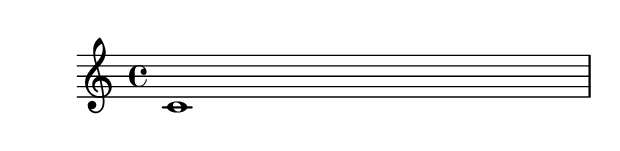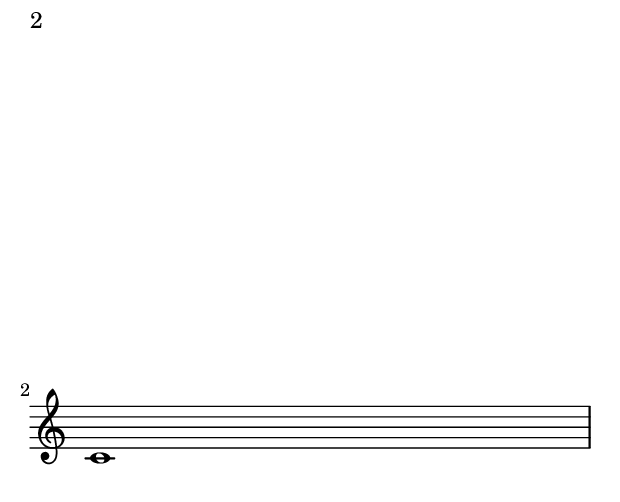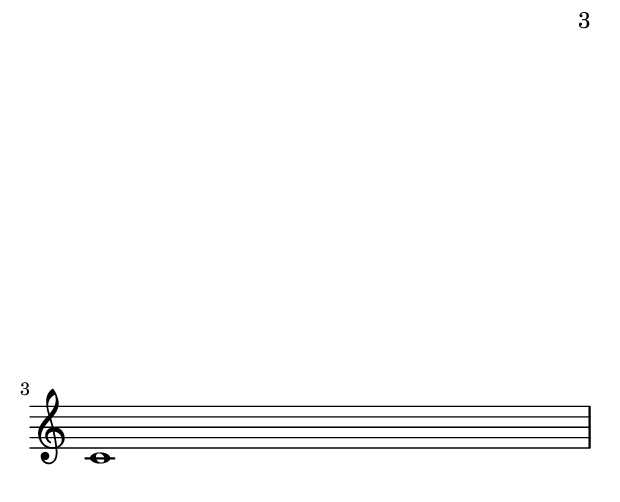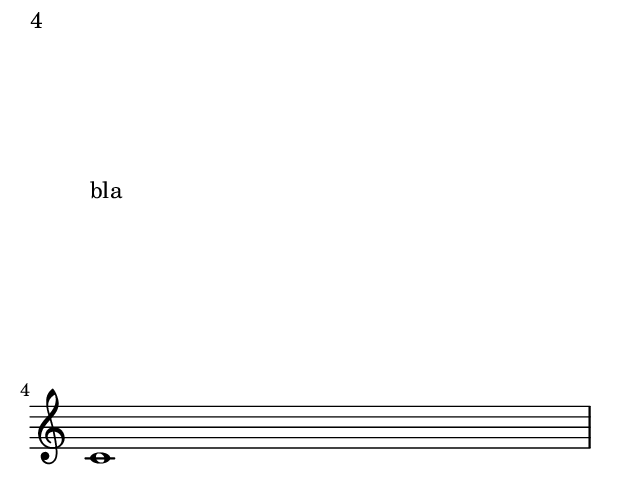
\header {

  texidoc = "By setting @code{page-top-space,} the Y position of the
first system can be forced to be uniform."

}
\version "2.19.12"

#(set-default-paper-size "a6")

\book {
  \score {

    \relative c' {
      c1\break\pageBreak
      c1\break\pageBreak
      c1
      \break\pageBreak
      \override TextScript.padding = #20
      c1^"bla"
    }
  }

  \paper {
    obsolete-page-top-space = 3 \cm
    top-system-spacing.basic-distance = #(/ obsolete-page-top-space staff-space)
  }
}

